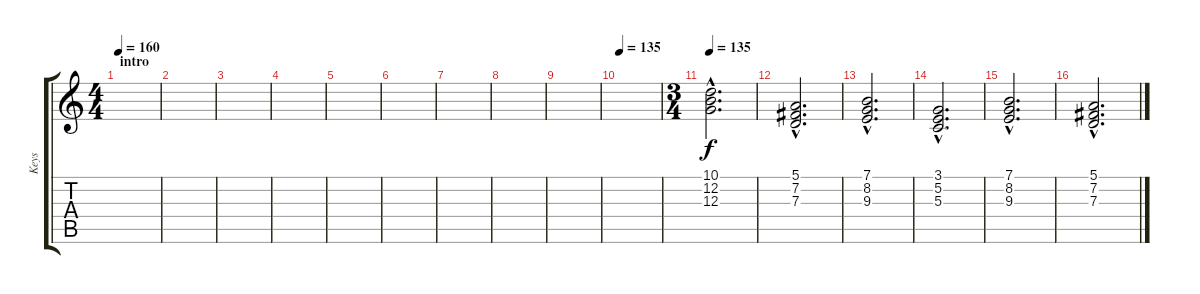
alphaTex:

\track ("Keys" "Keys") {instrument stringensemble1}
\staff {score tabs}
\tuning (E4 B3 G3 D3 A2 E2) {hide}
\ts (4 4)
\section ("" "intro")
\tempo 160
\clef g2
\ks c
|
|
|
|
|
|
|
|
|
\tempo 135
|
\ts (3 4)
\tempo 135
(10.1{hac} 12.2{hac} 12.3{hac}).2{d} |
(5.1{hac} 7.2{hac} 7.3{hac}).2{d} |
(7.1{hac} 8.2{hac} 9.3{hac}).2{d} |
(3.1{hac} 5.2{hac} 5.3{hac}).2{d} |
(7.1{hac} 8.2{hac} 9.3{hac}).2{d} |
(5.1{hac} 7.2{hac} 7.3{hac}).2{d}
